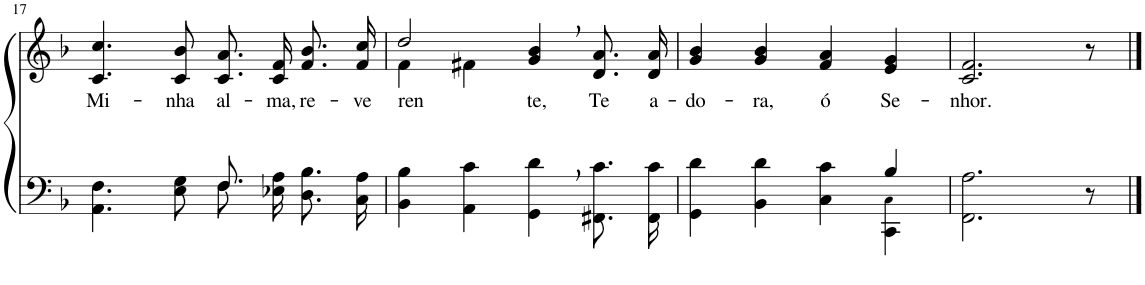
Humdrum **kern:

**kern	**kern	**text
*part2	*part1	*part1
*staff2	*staff1	*staff1
*I"Parte III e IV	*I"Parte I e II	*
!!LO:PB:g=z
*clefF4	*clefG2	*
*Trd-1c-2	*Trd-1c-2	*
*k[b-]	*k[b-]	*
*M4/4	*M4/4	*
=17	=17	=17
*^	*	*
!	!	!	!LO:LY:b
2ryy	4.AA\ 4.F\	4.c/ 4.cc/	Mi-
!	!	!	!LO:LY:b
.	8E\ 8G\	8c/ 8b-/	-nha
!	!	!	!LO:LY:b
8.F/	8.F\L	8.c/ 8.a/L	al-
!	!	!	!LO:LY:b
4ryy	16E-X\ 16A\Jk	16c/ 16f/Jk	-ma,
!	!	!	!LO:LY:b
.	8.D\ 8.B-\L	8.f/ 8.b-/L	re-
!	!	!	!LO:LY:b
16ryy	16C\ 16A\Jk	16f/ 16cc/Jk	-ve-
=18	=18	=18	=18
*	*	*^	*
!	!	!	!	!LO:LY:b
*v	*v	*	*	*
4BB-\ 4B-\	2dd/	4f\	-ren-
4AA\ 4c\	.	4f#X\	.
!	!	!	!LO:LY:b
4GG\, 4d\,	4g/, 4b-/,	2ryy	-te,
!	!	!	!LO:LY:b
8.FF#X\ 8.c\L	8.d/ 8.a/L	.	Te
!	!	!	!LO:LY:b
16FF#\ 16c\Jk	16d/ 16a/Jk	.	a-
*	*v	*v	*
=19	=19	=19
*^	*	*
!	!	!	!LO:LY:b
2.ryy	4GG\ 4d\	4g/ 4b-/	-do-
!	!	!	!LO:LY:b
.	4BB-\ 4d\	4g/ 4b-/	-ra,
!	!	!	!LO:LY:b
.	4C\ 4c\	4f/ 4a/	ó
!	!	!	!LO:LY:b
4B-/	4CC\ 4C!\	4e/ 4g/	Se-
=20	=20	=20	=20
!	!	!	!LO:LY:b
*v	*v	*	*
2.FF\ 2.A\	2.c/ 2.f/	-nhor.
8r	8r	.
==	==	==
*-	*-	*-
